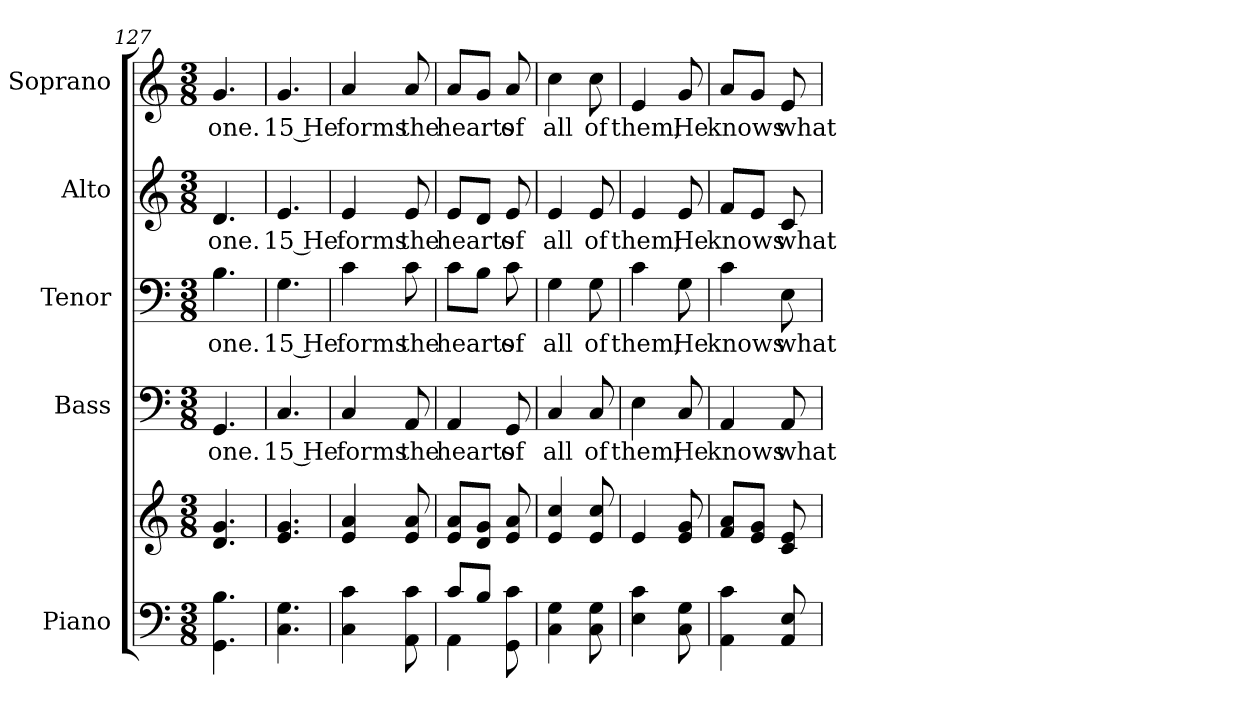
**kern	**kern	**kern	**text	**kern	**text	**kern	**text	**kern	**text
*part5	*part5	*part4	*part4	*part3	*part3	*part2	*part2	*part1	*part1
*staff6	*staff5	*staff4	*staff4	*staff3	*staff3	*staff2	*staff2	*staff1	*staff1
*I"Piano	*	*I"Bass	*	*I"Tenor	*	*I"Alto	*	*I"Soprano	*
*I'Pno.	*	*I'B.	*	*I'T.	*	*I'A.	*	*I'S.	*
!!LO:PB:g=z
*clefF4	*clefG2	*clefF4	*	*clefF4	*	*clefG2	*	*clefG2	*
*k[]	*k[]	*k[]	*	*k[]	*	*k[]	*	*k[]	*
*C:	*C:	*C:	*	*C:	*	*C:	*	*C:	*
*M3/8	*M3/8	*M3/8	*	*M3/8	*	*M3/8	*	*M3/8	*
=127	=127	=127	=127	=127	=127	=127	=127	=127	=127
!	!	!	!LO:LY:b:color=#000000	!	!	!	!	!	!
!	!	!	!	!	!LO:LY:b:color=#000000	!	!	!	!
!	!	!	!	!	!	!	!LO:LY:b:color=#000000	!	!
!	!	!	!	!	!	!	!	!	!LO:LY:b:color=#000000
4.GGi\ 4.Bi	4.di/ 4.gi	4.GGi/	one.	4.Bi\	one.	4.di/	one.	4.gi/	one.
=128	=128	=128	=128	=128	=128	=128	=128	=128	=128
!	!	!	!LO:LY:b:color=#000000	!	!	!	!	!	!
!	!	!	!	!	!LO:LY:b:color=#000000	!	!	!	!
!	!	!	!	!	!	!	!LO:LY:b:color=#000000	!	!
!	!	!	!	!	!	!	!	!	!LO:LY:b:color=#000000
4.Ci\ 4.Gi	4.ei/ 4.gi	4.Ci/	15 He	4.Gi\	15 He	4.ei/	15 He	4.gi/	15 He
=129	=129	=129	=129	=129	=129	=129	=129	=129	=129
!	!	!	!LO:LY:b:color=#000000	!	!	!	!	!	!
!	!	!	!	!	!LO:LY:b:color=#000000	!	!	!	!
!	!	!	!	!	!	!	!LO:LY:b:color=#000000	!	!
!	!	!	!	!	!	!	!	!	!LO:LY:b:color=#000000
4Ci\ 4ci	4ei/ 4ai	4Ci/	forms	4ci\	forms	4ei/	forms	4ai/	forms
!	!	!	!LO:LY:b:color=#000000	!	!	!	!	!	!
!	!	!	!	!	!LO:LY:b:color=#000000	!	!	!	!
!	!	!	!	!	!	!	!LO:LY:b:color=#000000	!	!
!	!	!	!	!	!	!	!	!	!LO:LY:b:color=#000000
8AAi\ 8ci	8ei/ 8ai	8AAi/	the	8ci\	the	8ei/	the	8ai/	the
=130	=130	=130	=130	=130	=130	=130	=130	=130	=130
*^	*	*	*	*	*	*	*	*	*
!	!	!	!	!LO:LY:b:color=#000000	!	!	!	!	!	!
!	!	!	!	!	!	!LO:LY:b:color=#000000	!	!	!	!
!	!	!	!	!	!	!	!	!LO:LY:b:color=#000000	!	!
!	!	!	!	!	!	!	!	!	!	!LO:LY:b:color=#000000
8ci/L	4AAi\	8ei/ 8aiL	4AAi/	hearts	8ci\L	hearts	8ei/L	hearts	8ai/L	hearts
8Bi/J	.	8di/ 8giJ	.	.	8Bi\J	.	8di/J	.	8gi/J	.
!	!	!	!	!LO:LY:b:color=#000000	!	!	!	!	!	!
!	!	!	!	!	!	!LO:LY:b:color=#000000	!	!	!	!
!	!	!	!	!	!	!	!	!LO:LY:b:color=#000000	!	!
!	!	!	!	!	!	!	!	!	!	!LO:LY:b:color=#000000
8GGi\ 8ci	8ryy	8ei/ 8ai	8GGi/	of	8ci\	of	8ei/	of	8ai/	of
*v	*v	*	*	*	*	*	*	*	*	*
=131	=131	=131	=131	=131	=131	=131	=131	=131	=131
*^	*	*	*	*	*	*	*	*	*
!	!	!	!	!LO:LY:b:color=#000000	!	!	!	!	!	!
*v	*v	*	*	*	*	*	*	*	*	*
*^	*	*	*	*	*	*	*	*	*
!	!	!	!	!	!	!LO:LY:b:color=#000000	!	!	!	!
*v	*v	*	*	*	*	*	*	*	*	*
*^	*	*	*	*	*	*	*	*	*
!	!	!	!	!	!	!	!	!LO:LY:b:color=#000000	!	!
*v	*v	*	*	*	*	*	*	*	*	*
*^	*	*	*	*	*	*	*	*	*
!	!	!	!	!	!	!	!	!	!	!LO:LY:b:color=#000000
*v	*v	*	*	*	*	*	*	*	*	*
4Ci\ 4Gi	4ei/ 4cci	4Ci/	all	4Gi\	all	4ei/	all	4cci\	all
!	!	!	!LO:LY:b:color=#000000	!	!	!	!	!	!
!	!	!	!	!	!LO:LY:b:color=#000000	!	!	!	!
!	!	!	!	!	!	!	!LO:LY:b:color=#000000	!	!
!	!	!	!	!	!	!	!	!	!LO:LY:b:color=#000000
8Ci\ 8Gi	8ei/ 8cci	8Ci/	of	8Gi\	of	8ei/	of	8cci\	of
=132	=132	=132	=132	=132	=132	=132	=132	=132	=132
!	!	!	!LO:LY:b:color=#000000	!	!	!	!	!	!
!	!	!	!	!	!LO:LY:b:color=#000000	!	!	!	!
!	!	!	!	!	!	!	!LO:LY:b:color=#000000	!	!
!	!	!	!	!	!	!	!	!	!LO:LY:b:color=#000000
4Ei\ 4ci	4ei/	4Ei\	them;	4ci\	them;	4ei/	them;	4ei/	them;
!	!	!	!LO:LY:b:color=#000000	!	!	!	!	!	!
!	!	!	!	!	!LO:LY:b:color=#000000	!	!	!	!
!	!	!	!	!	!	!	!LO:LY:b:color=#000000	!	!
!	!	!	!	!	!	!	!	!	!LO:LY:b:color=#000000
8Ci\ 8Gi	8ei/ 8gi	8Ci/	He	8Gi\	He	8ei/	He	8gi/	He
=133	=133	=133	=133	=133	=133	=133	=133	=133	=133
!	!	!	!LO:LY:b:color=#000000	!	!	!	!	!	!
!	!	!	!	!	!LO:LY:b:color=#000000	!	!	!	!
!	!	!	!	!	!	!	!LO:LY:b:color=#000000	!	!
!	!	!	!	!	!	!	!	!	!LO:LY:b:color=#000000
4AAi\ 4ci	8fi/ 8aiL	4AAi/	knows	4ci\	knows	8fi/L	knows	8ai/L	knows
.	8ei/ 8giJ	.	.	.	.	8ei/J	.	8gi/J	.
!	!	!	!LO:LY:b:color=#000000	!	!	!	!	!	!
!	!	!	!	!	!LO:LY:b:color=#000000	!	!	!	!
!	!	!	!	!	!	!	!LO:LY:b:color=#000000	!	!
!	!	!	!	!	!	!	!	!	!LO:LY:b:color=#000000
8AAi/ 8Ei	8ci/ 8ei	8AAi/	what	8Ei\	what	8ci/	what	8ei/	what
=	=	=	=	=	=	=	=	=	=
*-	*-	*-	*-	*-	*-	*-	*-	*-	*-
